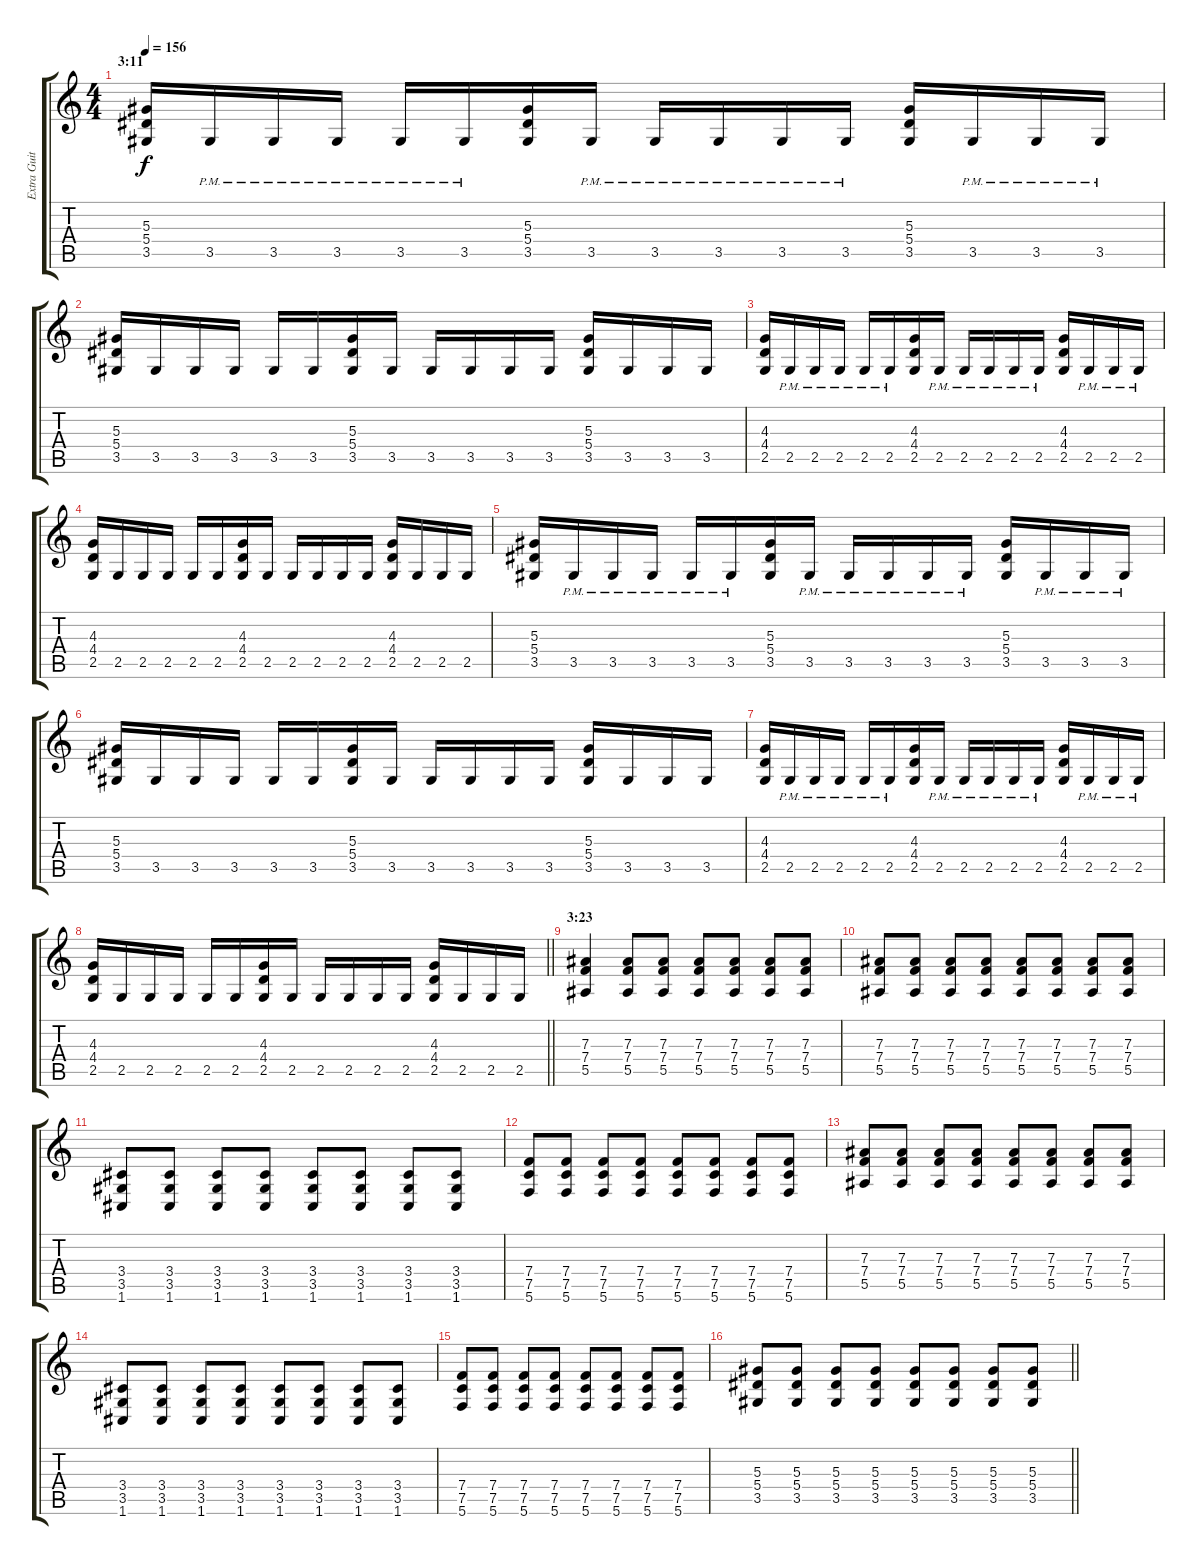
\track ("Extra Guitar" "Extra Guit") {instrument distortionguitar}
\staff {score tabs}
\tuning (C4 G3 Eb3 Bb2 F2 C2) {hide}
\ts (4 4)
\section ("" "3:11")
\tempo 156
\clef g2
\ks c
(5.3 5.4 3.5).16{dy f} 3.5{pm}.16 3.5{pm}.16 3.5{pm}.16 3.5{pm}.16 3.5{pm}.16 (5.3 5.4 3.5).16 3.5{pm}.16 3.5{pm}.16 3.5{pm}.16 3.5{pm}.16 3.5{pm}.16 (5.3 5.4 3.5).16 3.5{pm}.16 3.5{pm}.16 3.5{pm}.16 |
(5.3 5.4 3.5).16 3.5.16 3.5.16 3.5.16 3.5.16 3.5.16 (5.3 5.4 3.5).16 3.5.16 3.5.16 3.5.16 3.5.16 3.5.16 (5.3 5.4 3.5).16 3.5.16 3.5.16 3.5.16 |
(4.3 4.4 2.5).16 2.5{pm}.16 2.5{pm}.16 2.5{pm}.16 2.5{pm}.16 2.5{pm}.16 (4.3 4.4 2.5).16 2.5{pm}.16 2.5{pm}.16 2.5{pm}.16 2.5{pm}.16 2.5{pm}.16 (4.3 4.4 2.5).16 2.5{pm}.16 2.5{pm}.16 2.5{pm}.16 |
(4.3 4.4 2.5).16 2.5.16 2.5.16 2.5.16 2.5.16 2.5.16 (4.3 4.4 2.5).16 2.5.16 2.5.16 2.5.16 2.5.16 2.5.16 (4.3 4.4 2.5).16 2.5.16 2.5.16 2.5.16 |
(5.3 5.4 3.5).16 3.5{pm}.16 3.5{pm}.16 3.5{pm}.16 3.5{pm}.16 3.5{pm}.16 (5.3 5.4 3.5).16 3.5{pm}.16 3.5{pm}.16 3.5{pm}.16 3.5{pm}.16 3.5{pm}.16 (5.3 5.4 3.5).16 3.5{pm}.16 3.5{pm}.16 3.5{pm}.16 |
(5.3 5.4 3.5).16 3.5.16 3.5.16 3.5.16 3.5.16 3.5.16 (5.3 5.4 3.5).16 3.5.16 3.5.16 3.5.16 3.5.16 3.5.16 (5.3 5.4 3.5).16 3.5.16 3.5.16 3.5.16 |
(4.3 4.4 2.5).16 2.5{pm}.16 2.5{pm}.16 2.5{pm}.16 2.5{pm}.16 2.5{pm}.16 (4.3 4.4 2.5).16 2.5{pm}.16 2.5{pm}.16 2.5{pm}.16 2.5{pm}.16 2.5{pm}.16 (4.3 4.4 2.5).16 2.5{pm}.16 2.5{pm}.16 2.5{pm}.16 |
\barLineRight lightlight
(4.3 4.4 2.5).16 2.5.16 2.5.16 2.5.16 2.5.16 2.5.16 (4.3 4.4 2.5).16 2.5.16 2.5.16 2.5.16 2.5.16 2.5.16 (4.3 4.4 2.5).16 2.5.16 2.5.16 2.5.16 |
\section ("" "3:23")
(7.3 7.4 5.5).4 (7.3 7.4 5.5).8 (7.3 7.4 5.5).8 (7.3 7.4 5.5).8 (7.3 7.4 5.5).8 (7.3 7.4 5.5).8 (7.3 7.4 5.5).8 |
(7.3 7.4 5.5).8 (7.3 7.4 5.5).8 (7.3 7.4 5.5).8 (7.3 7.4 5.5).8 (7.3 7.4 5.5).8 (7.3 7.4 5.5).8 (7.3 7.4 5.5).8 (7.3 7.4 5.5).8 |
(3.4 3.5 1.6).8 (3.4 3.5 1.6).8 (3.4 3.5 1.6).8 (3.4 3.5 1.6).8 (3.4 3.5 1.6).8 (3.4 3.5 1.6).8 (3.4 3.5 1.6).8 (3.4 3.5 1.6).8 |
(7.4 7.5 5.6).8 (7.4 7.5 5.6).8 (7.4 7.5 5.6).8 (7.4 7.5 5.6).8 (7.4 7.5 5.6).8 (7.4 7.5 5.6).8 (7.4 7.5 5.6).8 (7.4 7.5 5.6).8 |
(7.3 7.4 5.5).8 (7.3 7.4 5.5).8 (7.3 7.4 5.5).8 (7.3 7.4 5.5).8 (7.3 7.4 5.5).8 (7.3 7.4 5.5).8 (7.3 7.4 5.5).8 (7.3 7.4 5.5).8 |
(3.4 3.5 1.6).8 (3.4 3.5 1.6).8 (3.4 3.5 1.6).8 (3.4 3.5 1.6).8 (3.4 3.5 1.6).8 (3.4 3.5 1.6).8 (3.4 3.5 1.6).8 (3.4 3.5 1.6).8 |
(7.4 7.5 5.6).8 (7.4 7.5 5.6).8 (7.4 7.5 5.6).8 (7.4 7.5 5.6).8 (7.4 7.5 5.6).8 (7.4 7.5 5.6).8 (7.4 7.5 5.6).8 (7.4 7.5 5.6).8 |
\barLineRight lightlight
(5.3 5.4 3.5).8 (5.3 5.4 3.5).8 (5.3 5.4 3.5).8 (5.3 5.4 3.5).8 (5.3 5.4 3.5).8 (5.3 5.4 3.5).8 (5.3 5.4 3.5).8 (5.3 5.4 3.5).8
